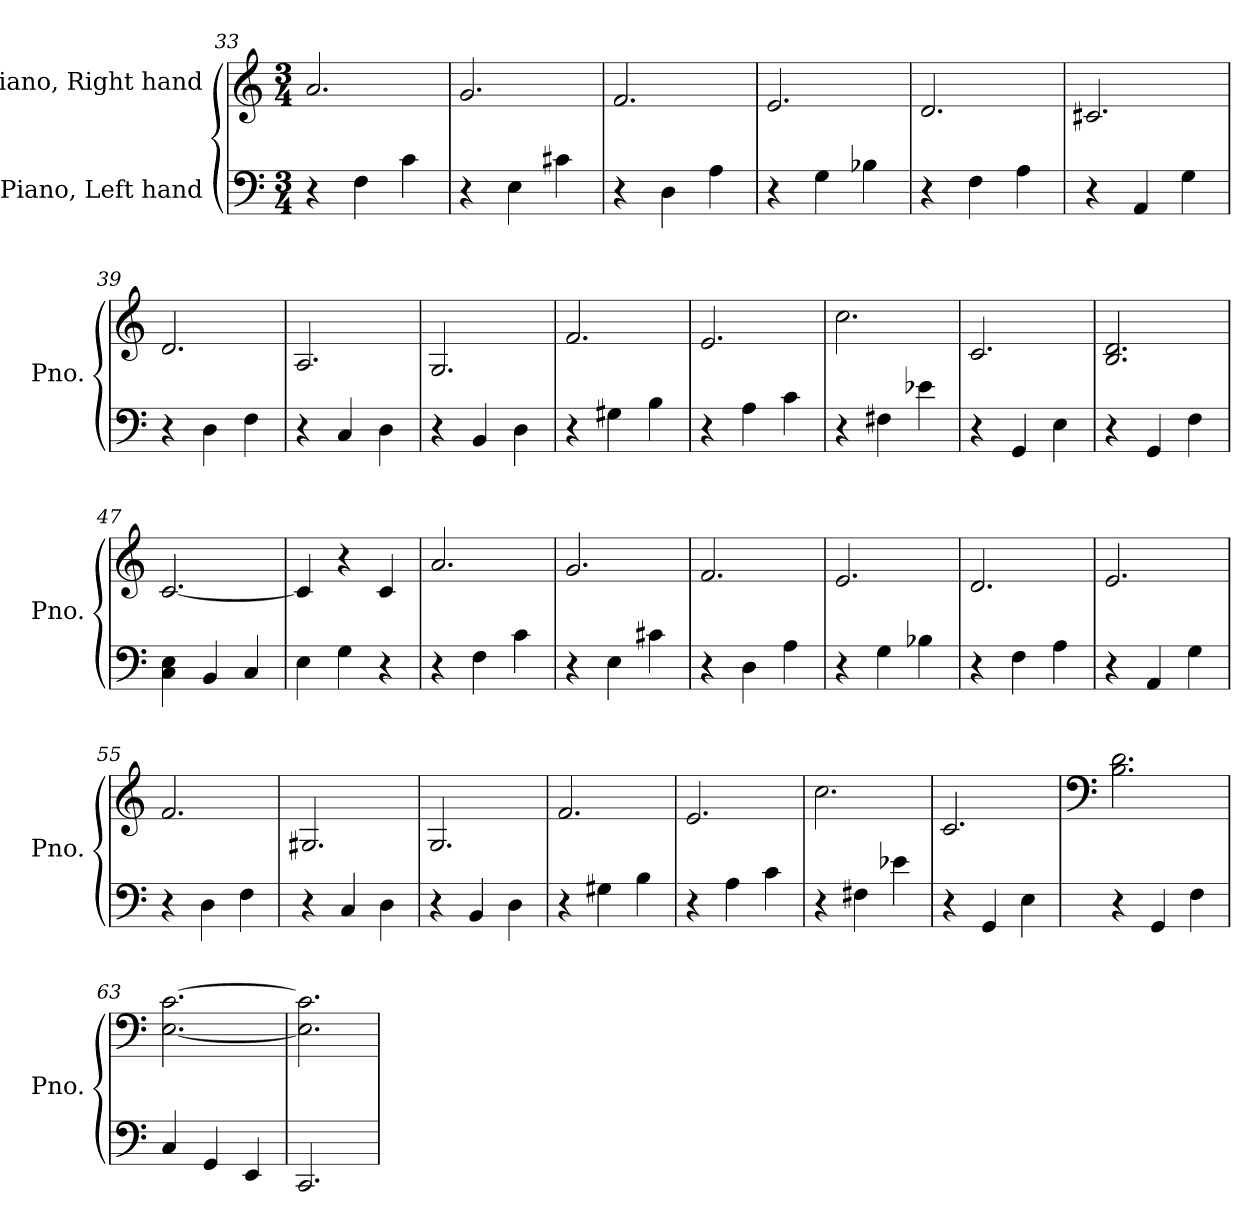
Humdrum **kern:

**kern	**kern
*part2	*part1
*staff2	*staff1
*I"Piano, Left hand	*I"Piano, Right hand
*I'Pno.	*I'Pno.
*clefF4	*clefG2
*k[]	*k[]
*M3/4	*M3/4
=33	=33
4r	2.a/
4F\	.
4c\	.
=34	=34
4r	2.g/
4E\	.
4c#X\	.
=35	=35
4r	2.f/
4D\	.
4A\	.
=36	=36
4r	2.e/
4G\	.
4B-X\	.
=37	=37
4r	2.d/
4F\	.
4A\	.
!!LO:LB:g=z
=38	=38
4r	2.c#X/
4AA/	.
4G\	.
=39	=39
4r	2.d/
4D\	.
4F\	.
=40	=40
4r	2.A/
4C/	.
4D\	.
=41	=41
4r	2.G/
4BB/	.
4D\	.
=42	=42
4r	2.f/
4G#X\	.
4B\	.
=43	=43
4r	2.e/
4A\	.
4c\	.
=44	=44
4r	2.cc\
4F#X\	.
4e-X\	.
=45	=45
4r	2.c/
4GG/	.
4E\	.
=46	=46
4r	2.B/ 2.d/
4GG/	.
4F\	.
=47	=47
4C\ 4E\	[2.c/
4BB/	.
4C/	.
!!LO:LB:g=z
=48	=48
4E\	4c/]
4G\	4r
4r	4c/
=49	=49
4r	2.a/
4F\	.
4c\	.
=50	=50
4r	2.g/
4E\	.
4c#X\	.
=51	=51
4r	2.f/
4D\	.
4A\	.
=52	=52
4r	2.e/
4G\	.
4B-X\	.
=53	=53
4r	2.d/
4F\	.
4A\	.
=54	=54
4r	2.e/
4AA/	.
4G\	.
=55	=55
4r	2.f/
4D\	.
4F\	.
=56	=56
4r	2.G#X/
4C/	.
4D\	.
=57	=57
4r	2.G/
4BB/	.
4D\	.
!!LO:PB:g=z
=58	=58
4r	2.f/
4G#X\	.
4B\	.
=59	=59
4r	2.e/
4A\	.
4c\	.
=60	=60
4r	2.cc\
4F#X\	.
4e-X\	.
=61	=61
4r	2.c/
4GG/	.
4E\	.
=62	=62
*	*clefF4
4r	2.B\ 2.d\
4GG/	.
4F\	.
=63	=63
4C/	[2.E\ [2.c\
4GG/	.
4EE/	.
=64	=64
2.CC/	2.E\] 2.c\]
=	=
*-	*-
